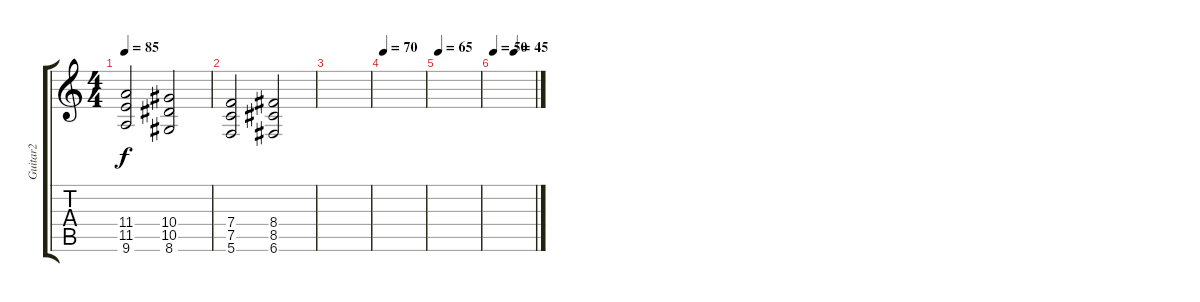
\track ("Guitar2" "Guitar2") {instrument distortionguitar}
\staff {score tabs}
\tuning (C4 G3 Eb3 Bb2 F2 C2) {hide}
\ts (4 4)
\tempo 85
\clef g2
\ks c
(11.4 11.5 9.6).2{dy f} (10.4 10.5 8.6).2 |
(7.4 7.5 5.6).2 (8.4 8.5 6.6).2 |
|
\tempo 70
|
\tempo 65
|
\tempo 50
\tempo (45 0.5)
